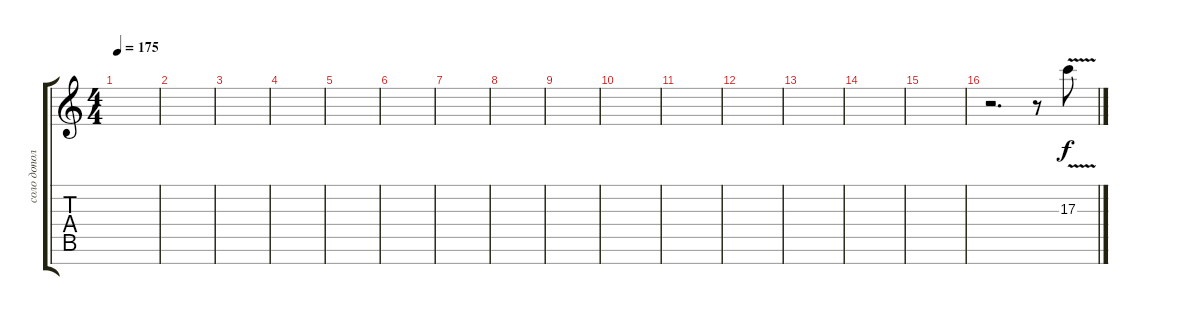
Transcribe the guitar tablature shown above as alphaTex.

\track ("соло дополнительное" "соло допол") {instrument distortionguitar}
\staff {score tabs}
\tuning (E4 B3 G3 D3 A2 E2 B1) {hide}
\ts (4 4)
\tempo 175
\clef g2
\ks c
|
|
|
|
|
|
|
|
|
|
|
|
|
|
|
r.2{d} r.8 17.3{v}.8
